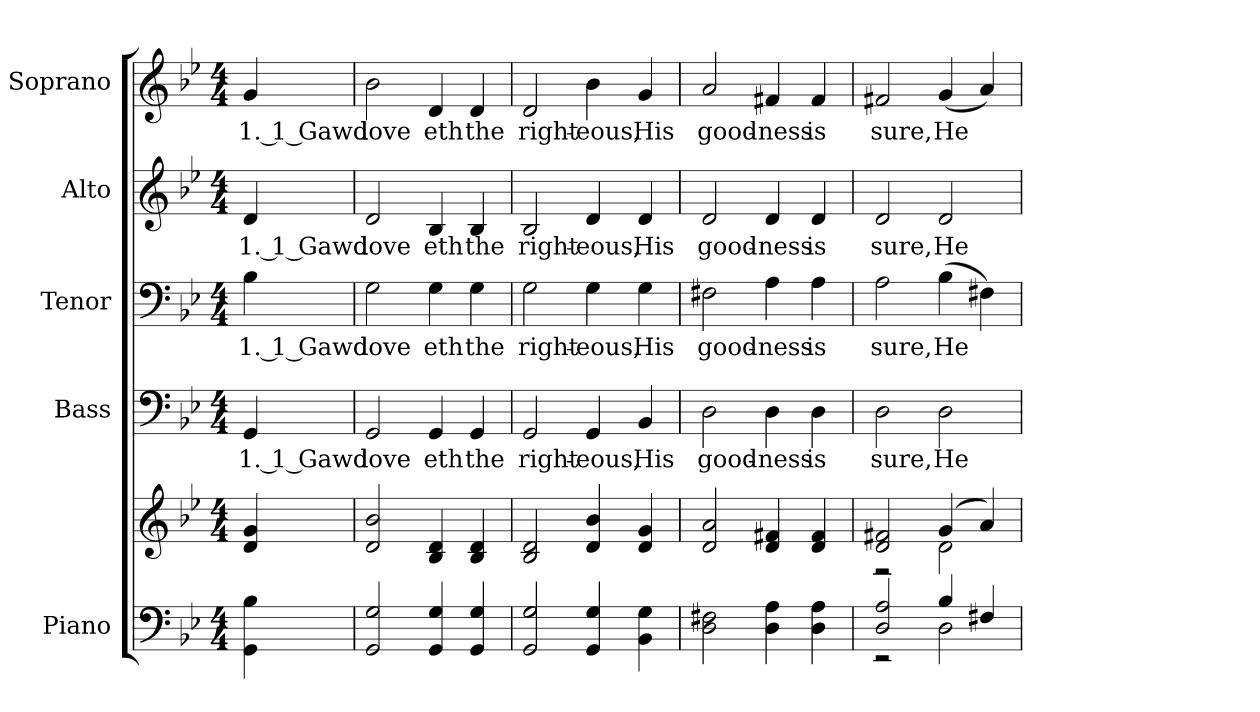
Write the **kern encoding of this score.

**kern	**kern	**kern	**text	**kern	**text	**kern	**text	**kern	**text
*part5	*part5	*part4	*part4	*part3	*part3	*part2	*part2	*part1	*part1
*staff6	*staff5	*staff4	*staff4	*staff3	*staff3	*staff2	*staff2	*staff1	*staff1
*I"Piano	*	*I"Bass	*	*I"Tenor	*	*I"Alto	*	*I"Soprano	*
*I'Pno.	*	*I'B.	*	*I'T.	*	*I'A.	*	*I'S.	*
!!LO:PB:g=z
*clefF4	*clefG2	*clefF4	*	*clefF4	*	*clefG2	*	*clefG2	*
*k[b-e-]	*k[b-e-]	*k[b-e-]	*	*k[b-e-]	*	*k[b-e-]	*	*k[b-e-]	*
*B-:	*B-:	*B-:	*	*B-:	*	*B-:	*	*B-:	*
*M4/4	*M4/4	*M4/4	*	*M4/4	*	*M4/4	*	*M4/4	*
*MM150	*MM150	*MM150	*	*MM150	*	*MM150	*	*MM150	*
=1	=1	=1	=1	=1	=1	=1	=1	=1	=1
!	!	!	!LO:LY:b:color=#000000	!	!	!	!	!	!
!	!	!	!	!	!LO:LY:b:color=#000000	!	!	!	!
!	!	!	!	!	!	!	!LO:LY:b:color=#000000	!	!
!	!	!	!	!	!	!	!	!	!LO:LY:b:color=#000000
4GGi\ 4B-i	4di/ 4gi	4GGi/	1. 1 Gawd	4B-i\	1. 1 Gawd	4di/	1. 1 Gawd	4gi/	1. 1 Gawd
=2	=2	=2	=2	=2	=2	=2	=2	=2	=2
!	!	!	!LO:LY:b:color=#000000	!	!	!	!	!	!
!	!	!	!	!	!LO:LY:b:color=#000000	!	!	!	!
!	!	!	!	!	!	!	!LO:LY:b:color=#000000	!	!
!	!	!	!	!	!	!	!	!	!LO:LY:b:color=#000000
2GGi/ 2Gi	2di/ 2b-i	2GGi/	love	2Gi\	love	2di/	love	2b-i\	love
!	!	!	!LO:LY:b:color=#000000	!	!	!	!	!	!
!	!	!	!	!	!LO:LY:b:color=#000000	!	!	!	!
!	!	!	!	!	!	!	!LO:LY:b:color=#000000	!	!
!	!	!	!	!	!	!	!	!	!LO:LY:b:color=#000000
4GGi/ 4Gi	4B-i/ 4di	4GGi/	eth	4Gi\	eth	4B-i/	eth	4di/	eth
!	!	!	!LO:LY:b:color=#000000	!	!	!	!	!	!
!	!	!	!	!	!LO:LY:b:color=#000000	!	!	!	!
!	!	!	!	!	!	!	!LO:LY:b:color=#000000	!	!
!	!	!	!	!	!	!	!	!	!LO:LY:b:color=#000000
4GGi/ 4Gi	4B-i/ 4di	4GGi/	the	4Gi\	the	4B-i/	the	4di/	the
=3	=3	=3	=3	=3	=3	=3	=3	=3	=3
!	!	!	!LO:LY:b:color=#000000	!	!	!	!	!	!
!	!	!	!	!	!LO:LY:b:color=#000000	!	!	!	!
!	!	!	!	!	!	!	!LO:LY:b:color=#000000	!	!
!	!	!	!	!	!	!	!	!	!LO:LY:b:color=#000000
2GGi/ 2Gi	2B-i/ 2di	2GGi/	right-	2Gi\	right-	2B-i/	right-	2di/	right-
!	!	!	!LO:LY:b:color=#000000	!	!	!	!	!	!
!	!	!	!	!	!LO:LY:b:color=#000000	!	!	!	!
!	!	!	!	!	!	!	!LO:LY:b:color=#000000	!	!
!	!	!	!	!	!	!	!	!	!LO:LY:b:color=#000000
4GGi/ 4Gi	4di/ 4b-i	4GGi/	-eous,	4Gi\	-eous,	4di/	-eous,	4b-i\	-eous,
!	!	!	!LO:LY:b:color=#000000	!	!	!	!	!	!
!	!	!	!	!	!LO:LY:b:color=#000000	!	!	!	!
!	!	!	!	!	!	!	!LO:LY:b:color=#000000	!	!
!	!	!	!	!	!	!	!	!	!LO:LY:b:color=#000000
4BB-i\ 4Gi	4di/ 4gi	4BB-i/	His	4Gi\	His	4di/	His	4gi/	His
=4	=4	=4	=4	=4	=4	=4	=4	=4	=4
!	!	!	!LO:LY:b:color=#000000	!	!	!	!	!	!
!	!	!	!	!	!LO:LY:b:color=#000000	!	!	!	!
!	!	!	!	!	!	!	!LO:LY:b:color=#000000	!	!
!	!	!	!	!	!	!	!	!	!LO:LY:b:color=#000000
2Di\ 2F#Xi	2di/ 2ai	2Di\	good-	2F#Xi\	good-	2di/	good-	2ai/	good-
!	!	!	!LO:LY:b:color=#000000	!	!	!	!	!	!
!	!	!	!	!	!LO:LY:b:color=#000000	!	!	!	!
!	!	!	!	!	!	!	!LO:LY:b:color=#000000	!	!
!	!	!	!	!	!	!	!	!	!LO:LY:b:color=#000000
4Di\ 4Ai	4di/ 4f#Xi	4Di\	-ness	4Ai\	-ness	4di/	-ness	4f#Xi/	-ness
!	!	!	!LO:LY:b:color=#000000	!	!	!	!	!	!
!	!	!	!	!	!LO:LY:b:color=#000000	!	!	!	!
!	!	!	!	!	!	!	!LO:LY:b:color=#000000	!	!
!	!	!	!	!	!	!	!	!	!LO:LY:b:color=#000000
4Di\ 4Ai	4di/ 4f#i	4Di\	is	4Ai\	is	4di/	is	4f#i/	is
!!LO:PB:g=z
=5	=5	=5	=5	=5	=5	=5	=5	=5	=5
*^	*^	*	*	*	*	*	*	*	*
!	!	!	!	!	!LO:LY:b:color=#000000	!	!	!	!	!	!
!	!	!	!	!	!	!	!LO:LY:b:color=#000000	!	!	!	!
!	!	!	!	!	!	!	!	!	!LO:LY:b:color=#000000	!	!
!	!	!	!	!	!	!	!	!	!	!	!LO:LY:b:color=#000000
2Di/ 2Ai	2r	2di/ 2f#Xi	2r	2Di\	sure,	2Ai\	sure,	2di/	sure,	2f#Xi/	sure,
!	!	!	!	!	!LO:LY:b:color=#000000	!	!	!	!	!	!
!	!	!	!	!	!	!	!LO:LY:b:color=#000000	!	!	!	!
!	!	!	!	!	!	!	!	!	!LO:LY:b:color=#000000	!	!
!	!	!	!	!	!	!	!	!	!	!	!LO:LY:b:color=#000000
4B-i/	2Di\	(4gi/	2di\	2Di\	He	(4B-i\	He	2di/	He	(4gi/	He
4F#Xi/	.	4ai/)	.	.	.	4F#Xi\)	.	.	.	4ai/)	.
*v	*v	*	*	*	*	*	*	*	*	*	*
*	*v	*v	*	*	*	*	*	*	*	*
=	=	=	=	=	=	=	=	=	=
*-	*-	*-	*-	*-	*-	*-	*-	*-	*-
